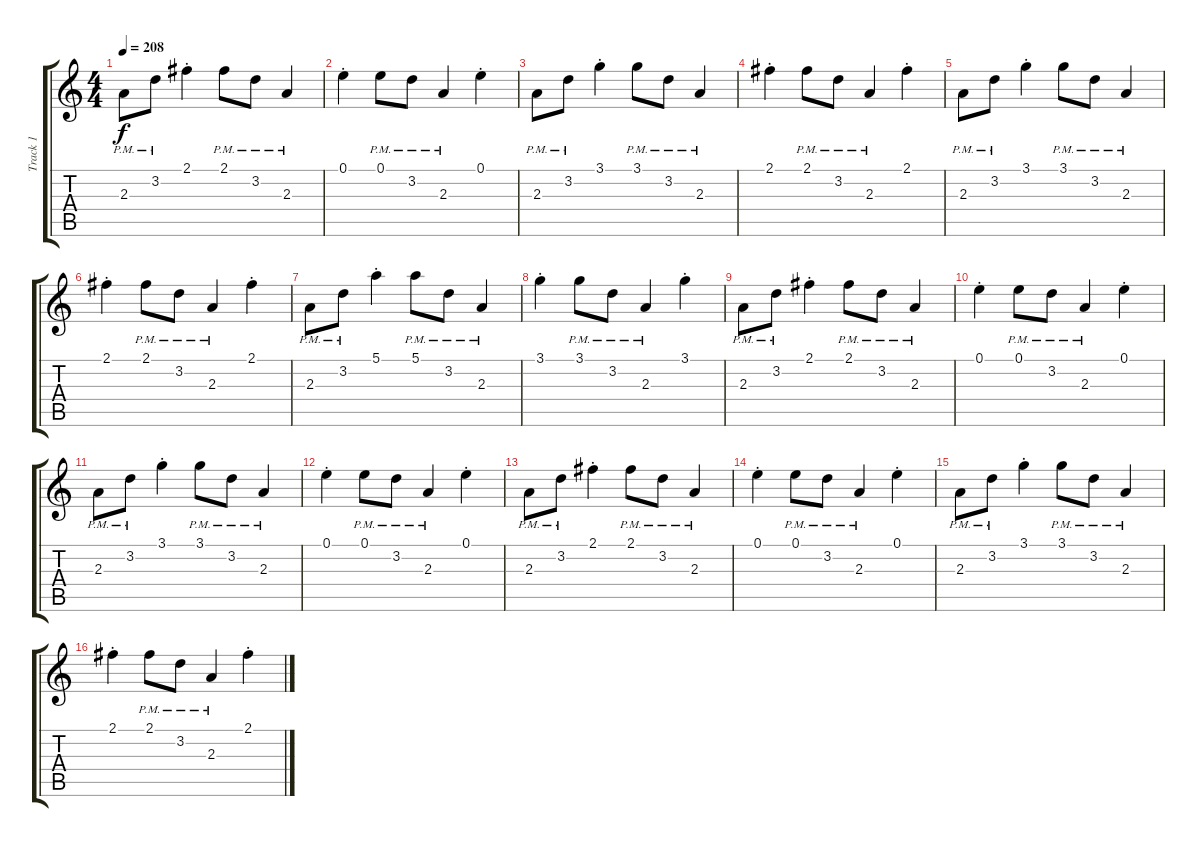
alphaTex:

\track ("Track 1" "Track 1") {instrument electricguitarjazz}
\staff {score tabs}
\tuning (E4 B3 G3 D3 A2 E2) {hide}
\ts (4 4)
\tempo 208
\clef g2
\ks c
2.3{pm}.8{dy f} 3.2{pm}.8 2.1{st}.4 2.1{pm}.8 3.2{pm}.8 2.3{pm}.4 |
0.1{st}.4 0.1{pm}.8 3.2{pm}.8 2.3{pm}.4 0.1{st}.4 |
2.3{pm}.8 3.2{pm}.8 3.1{st}.4 3.1{pm}.8 3.2{pm}.8 2.3{pm}.4 |
2.1{st}.4 2.1{pm}.8 3.2{pm}.8 2.3{pm}.4 2.1{st}.4 |
2.3{pm}.8 3.2{pm}.8 3.1{st}.4 3.1{pm}.8 3.2{pm}.8 2.3{pm}.4 |
2.1{st}.4 2.1{pm}.8 3.2{pm}.8 2.3{pm}.4 2.1{st}.4 |
2.3{pm}.8 3.2{pm}.8 5.1{st}.4 5.1{pm}.8 3.2{pm}.8 2.3{pm}.4 |
3.1{st}.4 3.1{pm}.8 3.2{pm}.8 2.3{pm}.4 3.1{st}.4 |
2.3{pm}.8 3.2{pm}.8 2.1{st}.4 2.1{pm}.8 3.2{pm}.8 2.3{pm}.4 |
0.1{st}.4 0.1{pm}.8 3.2{pm}.8 2.3{pm}.4 0.1{st}.4 |
2.3{pm}.8 3.2{pm}.8 3.1{st}.4 3.1{pm}.8 3.2{pm}.8 2.3{pm}.4 |
0.1{st}.4 0.1{pm}.8 3.2{pm}.8 2.3{pm}.4 0.1{st}.4 |
2.3{pm}.8 3.2{pm}.8 2.1{st}.4 2.1{pm}.8 3.2{pm}.8 2.3{pm}.4 |
0.1{st}.4 0.1{pm}.8 3.2{pm}.8 2.3{pm}.4 0.1{st}.4 |
2.3{pm}.8 3.2{pm}.8 3.1{st}.4 3.1{pm}.8 3.2{pm}.8 2.3{pm}.4 |
2.1{st}.4 2.1{pm}.8 3.2{pm}.8 2.3{pm}.4 2.1{st}.4
